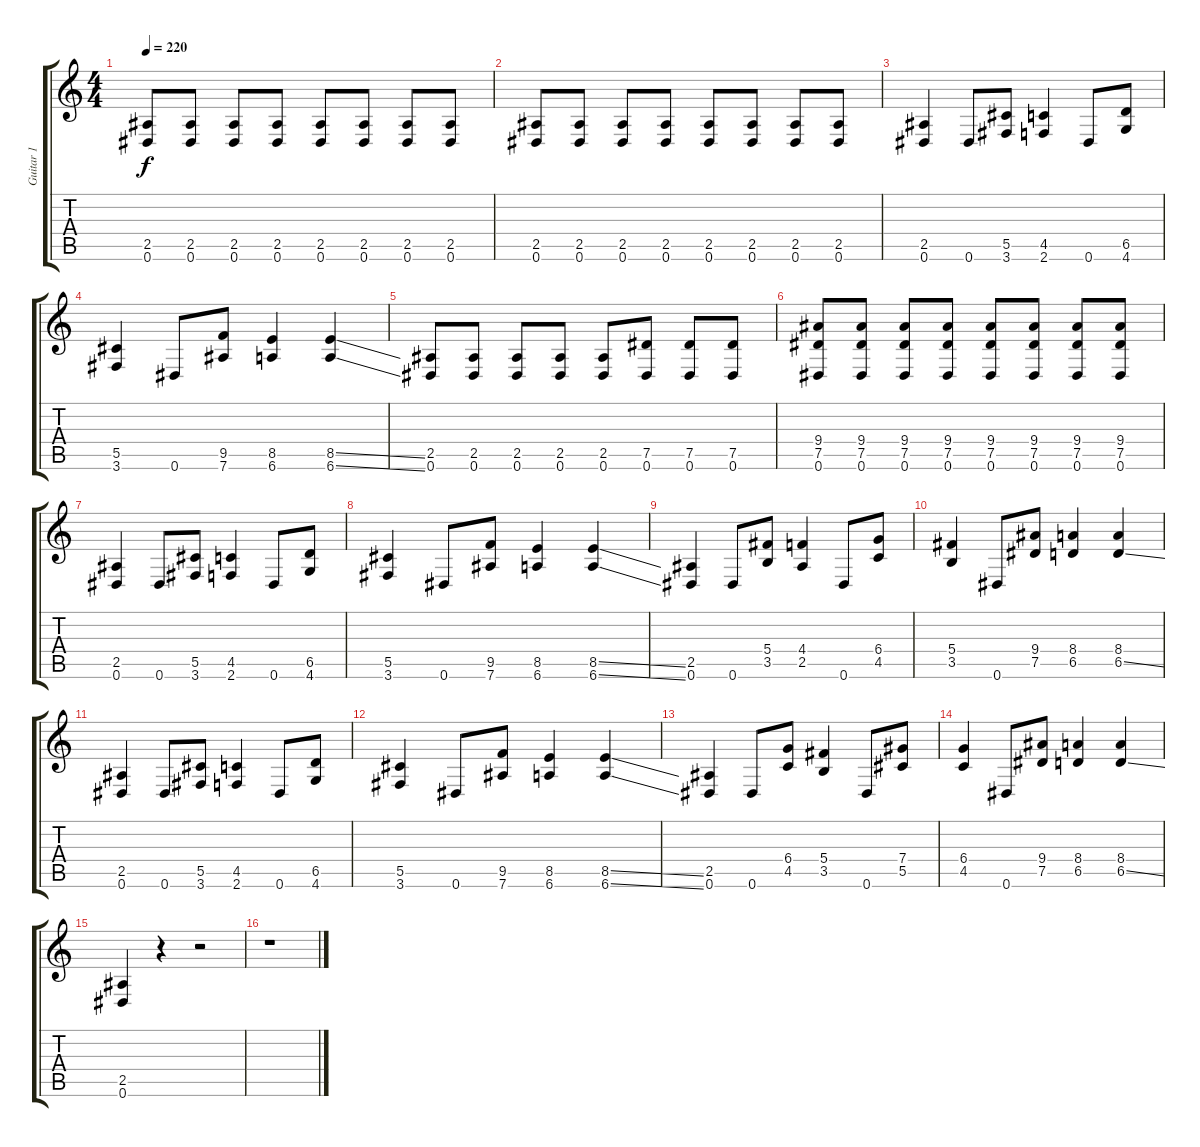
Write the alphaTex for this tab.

\track ("Guitar 1" "Guitar 1") {instrument distortionguitar}
\staff {score tabs}
\tuning (Eb4 Bb3 Gb3 Db3 Ab2 Eb2) {hide}
\ts (4 4)
\tempo 220
\clef g2
\ks c
(2.5 0.6).8{dy f} (2.5 0.6).8 (2.5 0.6).8 (2.5 0.6).8 (2.5 0.6).8 (2.5 0.6).8 (2.5 0.6).8 (2.5 0.6).8 |
(2.5 0.6).8 (2.5 0.6).8 (2.5 0.6).8 (2.5 0.6).8 (2.5 0.6).8 (2.5 0.6).8 (2.5 0.6).8 (2.5 0.6).8 |
(2.5 0.6).4 0.6.8 (5.5 3.6).8 (4.5 2.6).4 0.6.8 (6.5 4.6).8 |
(5.5 3.6).4 0.6.8 (9.5 7.6).8 (8.5 6.6).4 (8.5{ss} 6.6{ss}).4 |
(2.5 0.6).8 (2.5 0.6).8 (2.5 0.6).8 (2.5 0.6).8 (2.5 0.6).8 (7.5 0.6).8 (7.5 0.6).8 (7.5 0.6).8 |
(9.4 7.5 0.6).8 (9.4 7.5 0.6).8 (9.4 7.5 0.6).8 (9.4 7.5 0.6).8 (9.4 7.5 0.6).8 (9.4 7.5 0.6).8 (9.4 7.5 0.6).8 (9.4 7.5 0.6).8 |
(2.5 0.6).4 0.6.8 (5.5 3.6).8 (4.5 2.6).4 0.6.8 (6.5 4.6).8 |
(5.5 3.6).4 0.6.8 (9.5 7.6).8 (8.5 6.6).4 (8.5{ss} 6.6{ss}).4 |
(2.5 0.6).4 0.6.8 (5.4 3.5).8 (4.4 2.5).4 0.6.8 (6.4 4.5).8 |
(5.4 3.5).4 0.6.8 (9.4 7.5).8 (8.4 6.5).4 (8.4 6.5{ss}).4 |
(2.5 0.6).4 0.6.8 (5.5 3.6).8 (4.5 2.6).4 0.6.8 (6.5 4.6).8 |
(5.5 3.6).4 0.6.8 (9.5 7.6).8 (8.5 6.6).4 (8.5{ss} 6.6{ss}).4 |
(2.5 0.6).4 0.6.8 (6.4 4.5).8 (5.4 3.5).4 0.6.8 (7.4 5.5).8 |
(6.4 4.5).4 0.6.8 (9.4 7.5).8 (8.4 6.5).4 (8.4 6.5{ss}).4 |
(2.5 0.6).4 r.4 r.2 |
r.1
